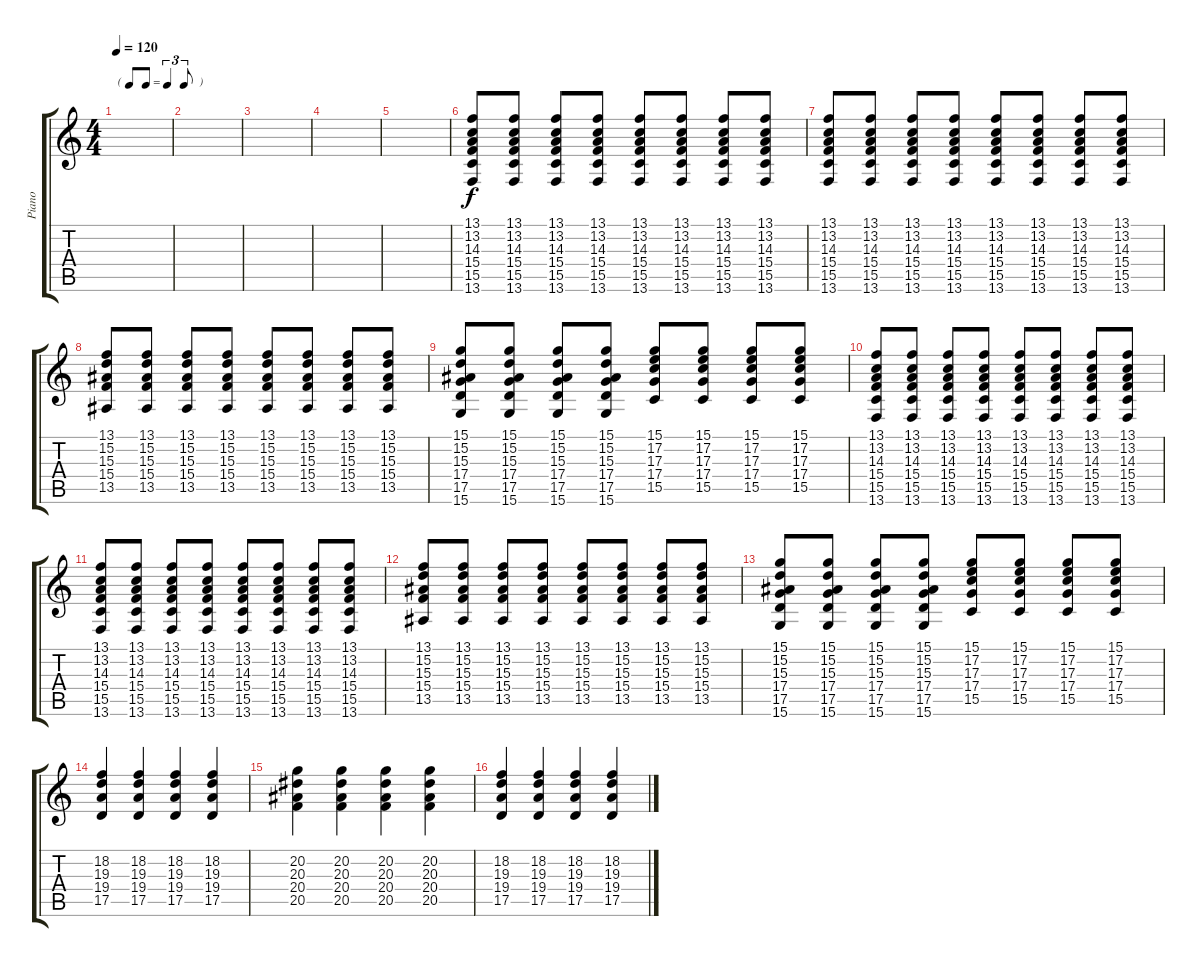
\track ("Piano" "Piano") {instrument acousticgrandpiano}
\staff {score tabs}
\tuning (E4 B3 G3 D3 A2 E2) {hide}
\ts (4 4)
\tf triplet8th
\tempo 120
\clef g2
\ks c
|
|
|
|
|
(13.1 13.2 14.3 15.4 15.5 13.6).8 (13.1 13.2 14.3 15.4 15.5 13.6).8 (13.1 13.2 14.3 15.4 15.5 13.6).8 (13.1 13.2 14.3 15.4 15.5 13.6).8 (13.1 13.2 14.3 15.4 15.5 13.6).8 (13.1 13.2 14.3 15.4 15.5 13.6).8 (13.1 13.2 14.3 15.4 15.5 13.6).8 (13.1 13.2 14.3 15.4 15.5 13.6).8 |
(13.1 13.2 14.3 15.4 15.5 13.6).8 (13.1 13.2 14.3 15.4 15.5 13.6).8 (13.1 13.2 14.3 15.4 15.5 13.6).8 (13.1 13.2 14.3 15.4 15.5 13.6).8 (13.1 13.2 14.3 15.4 15.5 13.6).8 (13.1 13.2 14.3 15.4 15.5 13.6).8 (13.1 13.2 14.3 15.4 15.5 13.6).8 (13.1 13.2 14.3 15.4 15.5 13.6).8 |
(13.1 15.2 15.3 15.4 13.5).8 (13.1 15.2 15.3 15.4 13.5).8 (13.1 15.2 15.3 15.4 13.5).8 (13.1 15.2 15.3 15.4 13.5).8 (13.1 15.2 15.3 15.4 13.5).8 (13.1 15.2 15.3 15.4 13.5).8 (13.1 15.2 15.3 15.4 13.5).8 (13.1 15.2 15.3 15.4 13.5).8 |
(15.1 15.2 15.3 17.4 17.5 15.6).8 (15.1 15.2 15.3 17.4 17.5 15.6).8 (15.1 15.2 15.3 17.4 17.5 15.6).8 (15.1 15.2 15.3 17.4 17.5 15.6).8 (15.1 17.2 17.3 17.4 15.5).8 (15.1 17.2 17.3 17.4 15.5).8 (15.1 17.2 17.3 17.4 15.5).8 (15.1 17.2 17.3 17.4 15.5).8 |
(13.1 13.2 14.3 15.4 15.5 13.6).8 (13.1 13.2 14.3 15.4 15.5 13.6).8 (13.1 13.2 14.3 15.4 15.5 13.6).8 (13.1 13.2 14.3 15.4 15.5 13.6).8 (13.1 13.2 14.3 15.4 15.5 13.6).8 (13.1 13.2 14.3 15.4 15.5 13.6).8 (13.1 13.2 14.3 15.4 15.5 13.6).8 (13.1 13.2 14.3 15.4 15.5 13.6).8 |
(13.1 13.2 14.3 15.4 15.5 13.6).8 (13.1 13.2 14.3 15.4 15.5 13.6).8 (13.1 13.2 14.3 15.4 15.5 13.6).8 (13.1 13.2 14.3 15.4 15.5 13.6).8 (13.1 13.2 14.3 15.4 15.5 13.6).8 (13.1 13.2 14.3 15.4 15.5 13.6).8 (13.1 13.2 14.3 15.4 15.5 13.6).8 (13.1 13.2 14.3 15.4 15.5 13.6).8 |
(13.1 15.2 15.3 15.4 13.5).8 (13.1 15.2 15.3 15.4 13.5).8 (13.1 15.2 15.3 15.4 13.5).8 (13.1 15.2 15.3 15.4 13.5).8 (13.1 15.2 15.3 15.4 13.5).8 (13.1 15.2 15.3 15.4 13.5).8 (13.1 15.2 15.3 15.4 13.5).8 (13.1 15.2 15.3 15.4 13.5).8 |
(15.1 15.2 15.3 17.4 17.5 15.6).8 (15.1 15.2 15.3 17.4 17.5 15.6).8 (15.1 15.2 15.3 17.4 17.5 15.6).8 (15.1 15.2 15.3 17.4 17.5 15.6).8 (15.1 17.2 17.3 17.4 15.5).8 (15.1 17.2 17.3 17.4 15.5).8 (15.1 17.2 17.3 17.4 15.5).8 (15.1 17.2 17.3 17.4 15.5).8 |
(18.2 19.3 19.4 17.5).4 (18.2 19.3 19.4 17.5).4 (18.2 19.3 19.4 17.5).4 (18.2 19.3 19.4 17.5).4 |
(20.2 20.3 20.4 20.5).4 (20.2 20.3 20.4 20.5).4 (20.2 20.3 20.4 20.5).4 (20.2 20.3 20.4 20.5).4 |
(18.2 19.3 19.4 17.5).4 (18.2 19.3 19.4 17.5).4 (18.2 19.3 19.4 17.5).4 (18.2 19.3 19.4 17.5).4
